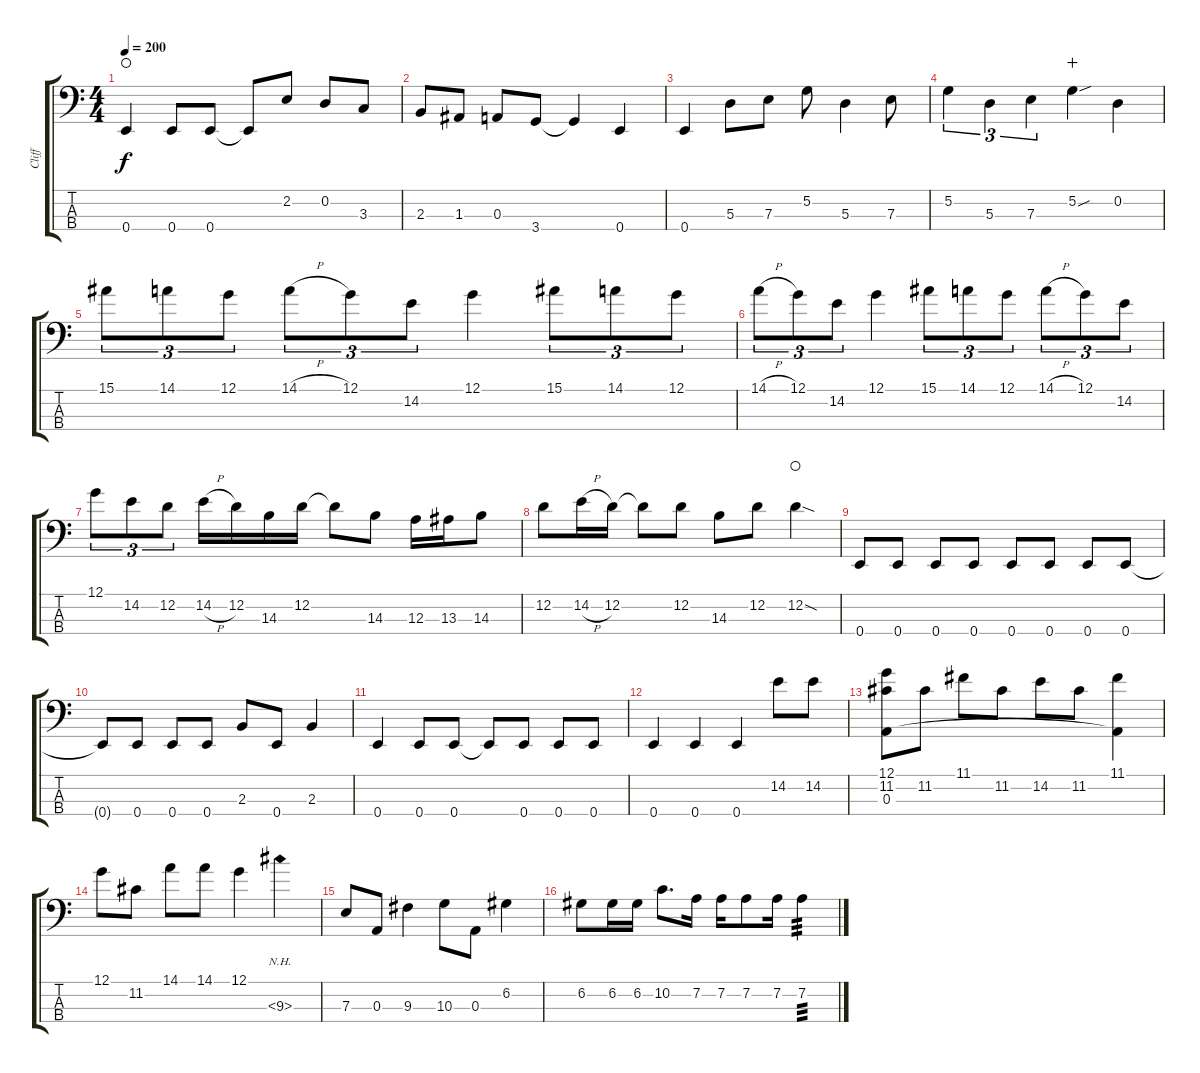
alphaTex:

\track ("Cliff" "Cliff") {instrument distortionguitar}
\staff {score tabs}
\tuning (G2 D2 A1 E1) {hide}
\ts (4 4)
\tempo 200
\clef f4
\ks c
0.4.4{dy f waho} 0.4.8 0.4.8 0.4{t}.8 2.2.8 0.2.8 3.3.8 |
2.3.8 1.3.8 0.3.8 3.4.8 3.4{t}.4 0.4.4 |
0.4.4 5.3.8 7.3.8 5.2.8 5.3.4 7.3.8 |
5.2.4{tu (3 2)} 5.3.4{tu (3 2)} 7.3.4{tu (3 2)} 5.2{sou}.4{wahc} 0.2.4 |
15.1.8{tu (3 2)} 14.1.8{tu (3 2)} 12.1.8{tu (3 2)} 14.1{h}.8{tu (3 2)} 12.1.8{tu (3 2)} 14.2.8{tu (3 2)} 12.1.4 15.1.8{tu (3 2)} 14.1.8{tu (3 2)} 12.1.8{tu (3 2)} |
14.1{h}.8{tu (3 2)} 12.1.8{tu (3 2)} 14.2.8{tu (3 2)} 12.1.4 15.1.8{tu (3 2)} 14.1.8{tu (3 2)} 12.1.8{tu (3 2)} 14.1{h}.8{tu (3 2)} 12.1.8{tu (3 2)} 14.2.8{tu (3 2)} |
12.1.8{tu (3 2)} 14.2.8{tu (3 2)} 12.2.8{tu (3 2)} 14.2{h}.16 12.2.16 14.3.16 12.2.16 12.2{t}.8 14.3.8 12.3.16 13.3.16 14.3.8 |
12.2.8 14.2{h}.16 12.2.16 12.2{t}.8 12.2.8 14.3.8 12.2.8 12.2{sod}.4{waho} |
0.4.8 0.4.8 0.4.8 0.4.8 0.4.8 0.4.8 0.4.8 0.4.8 |
0.4{t}.8 0.4.8 0.4.8 0.4.8 2.3.8 0.4.8 2.3.4 |
0.4.4 0.4.8 0.4.8 0.4{t}.8 0.4.8 0.4.8 0.4.8 |
0.4.4 0.4.4 0.4.4 14.2.8 14.2.8 |
(12.1 11.2 0.3).8 11.2.8 11.1.8 11.2.8 14.2.8 11.2.8 (11.1 0.3{t}).4 |
12.1.8 11.2.8 14.1.8 14.1.8 12.1.4 9.3{nh}.4 |
7.3.8 0.3.8 9.3.4 10.3.8 0.3.8 6.2.4 |
6.2.8 6.2.16 6.2.16 10.2.8{d} 7.2.16 7.2.16 7.2.8 7.2.16 7.2.4{tp 3}
